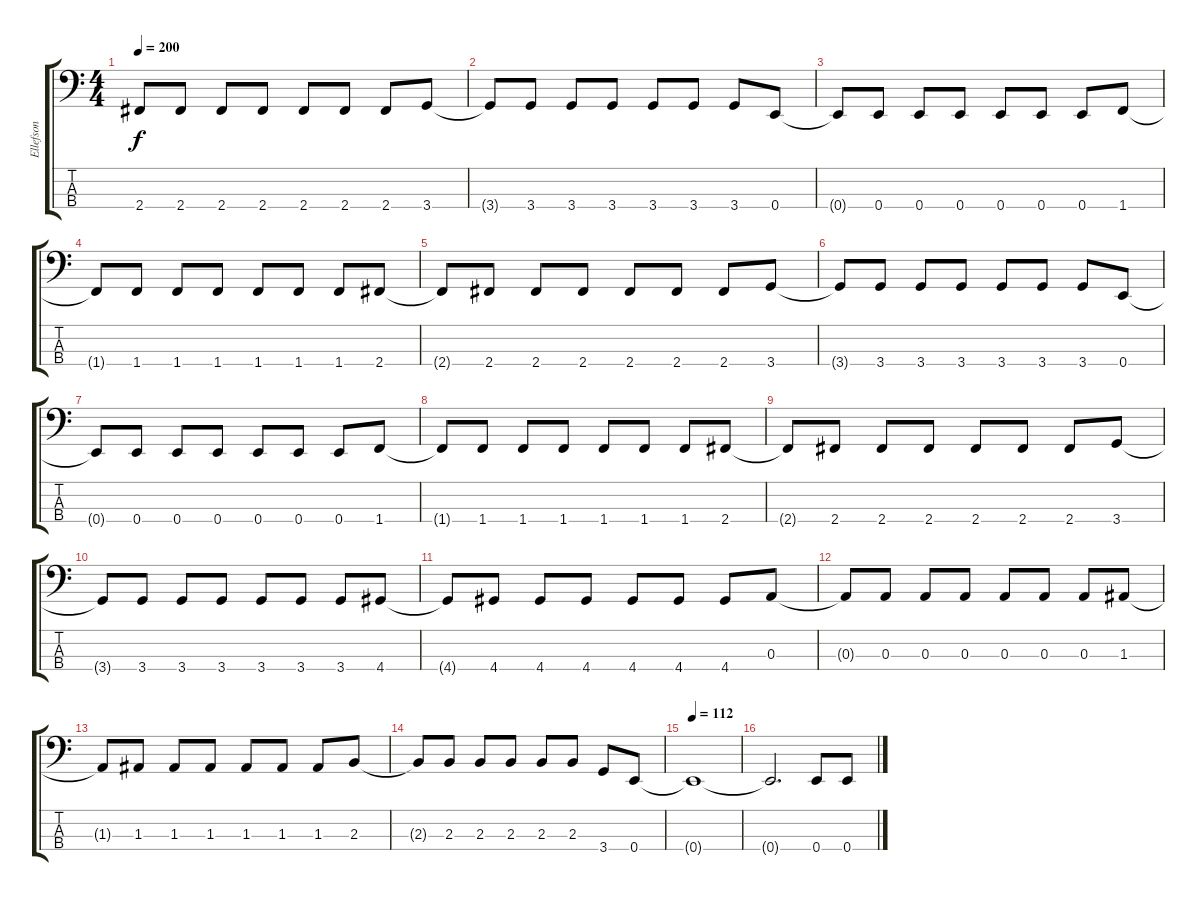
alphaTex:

\track ("Ellefson" "Ellefson") {instrument electricbasspick}
\staff {score tabs}
\tuning (G2 D2 A1 E1) {hide}
\ts (4 4)
\tempo 200
\clef f4
\ks c
2.4{t}.8{dy f} 2.4.8 2.4.8 2.4.8 2.4.8 2.4.8 2.4.8 3.4.8 |
3.4{t}.8 3.4.8 3.4.8 3.4.8 3.4.8 3.4.8 3.4.8 0.4.8 |
0.4{t}.8 0.4.8 0.4.8 0.4.8 0.4.8 0.4.8 0.4.8 1.4.8 |
1.4{t}.8 1.4.8 1.4.8 1.4.8 1.4.8 1.4.8 1.4.8 2.4.8 |
2.4{t}.8 2.4.8 2.4.8 2.4.8 2.4.8 2.4.8 2.4.8 3.4.8 |
3.4{t}.8 3.4.8 3.4.8 3.4.8 3.4.8 3.4.8 3.4.8 0.4.8 |
0.4{t}.8 0.4.8 0.4.8 0.4.8 0.4.8 0.4.8 0.4.8 1.4.8 |
1.4{t}.8 1.4.8 1.4.8 1.4.8 1.4.8 1.4.8 1.4.8 2.4.8 |
2.4{t}.8 2.4.8 2.4.8 2.4.8 2.4.8 2.4.8 2.4.8 3.4.8 |
3.4{t}.8 3.4.8 3.4.8 3.4.8 3.4.8 3.4.8 3.4.8 4.4.8 |
4.4{t}.8 4.4.8 4.4.8 4.4.8 4.4.8 4.4.8 4.4.8 0.3.8 |
0.3{t}.8 0.3.8 0.3.8 0.3.8 0.3.8 0.3.8 0.3.8 1.3.8 |
1.3{t}.8 1.3.8 1.3.8 1.3.8 1.3.8 1.3.8 1.3.8 2.3.8 |
2.3{t}.8 2.3.8 2.3.8 2.3.8 2.3.8 2.3.8 3.4.8 0.4.8 |
\tempo 112
0.4{t}.1 |
0.4{t}.2{d} 0.4.8 0.4.8
